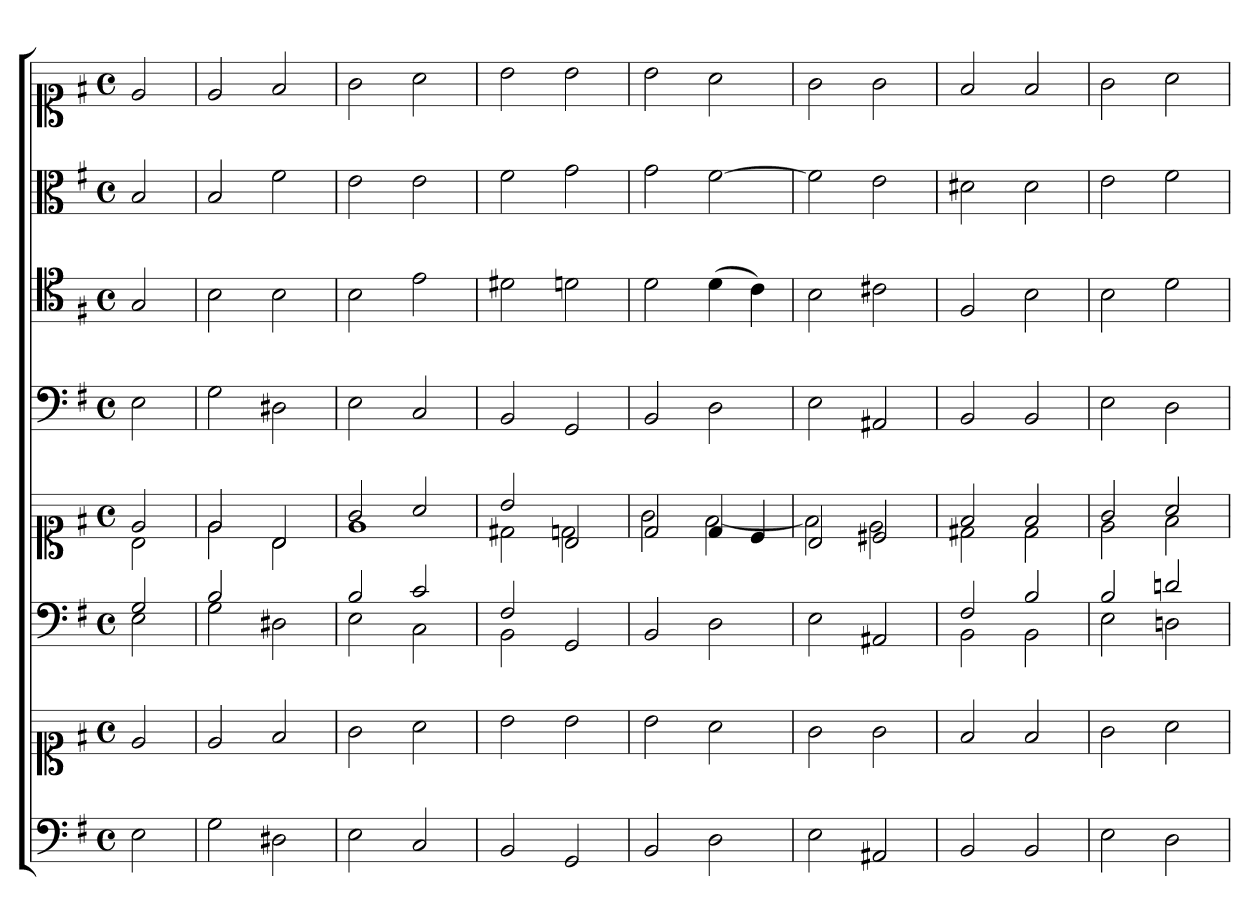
**kern	**kern	**kern	**kern	**kern	**kern	**kern	**kern
*part6	*part6	*part5	*part5	*part4	*part3	*part2	*part1
*staff8	*staff7	*staff6	*staff5	*staff4	*staff3	*staff2	*staff1
*clefF4	*clefC1	*clefF4	*clefC1	*clefF4	*clefC4	*clefC3	*clefC1
*k[f#]	*k[f#]	*k[f#]	*k[f#]	*k[f#]	*k[f#]	*k[f#]	*k[f#]
*G:	*G:	*G:	*G:	*G:	*G:	*G:	*G:
*M4/4	*M4/4	*M4/4	*M4/4	*M4/4	*M4/4	*M4/4	*M4/4
*met(c)	*met(c)	*met(c)	*met(c)	*met(c)	*met(c)	*met(c)	*met(c)
*MM180	*MM180	*MM180	*MM180	*MM180	*MM180	*MM180	*MM180
=1	=1	=1	=1	=1	=1	=1	=1
*	*	*^	*^	*	*	*	*
2E	2e	2G	2E	2e	2B	2E	2G	2B	2e
=2	=2	=2	=2	=2	=2	=2	=2	=2	=2
2G	2e	2B	2G	2e	2e	2G	2B	2B	2e
2D#X	2f#	2ryy	2D#X	2B	2B	2D#X	2B	2f#	2f#
=3	=3	=3	=3	=3	=3	=3	=3	=3	=3
2E	2g	2B	2E	2g	1e	2E	2B	2e	2g
2C	2a	2c	2C	2a	.	2C	2e	2e	2a
=4	=4	=4	=4	=4	=4	=4	=4	=4	=4
2BB	2b	2F#	2BB	2b	2d#X	2BB	2d#X	2f#	2b
2GG	2b	2ryy	2GG	2B	2dn	2GG	2dn	2g	2b
*	*	*v	*v	*	*	*	*	*	*
=5	=5	=5	=5	=5	=5	=5	=5	=5
2BB	2b	2BB	2d	2g	2BB	2d	2g	2b
2D	2a	2D	4d	[2f#	2D	(4d	[2f#	2a
.	.	.	4c	.	.	4c)	.	.
=6	=6	=6	=6	=6	=6	=6	=6	=6
2E	2g	2E	2B	2f#]	2E	2B	2f#]	2g
2AA#X	2g	2AA#X	2c#X	2e	2AA#X	2c#X	2e	2g
=7	=7	=7	=7	=7	=7	=7	=7	=7
*	*	*^	*	*	*	*	*	*
2BB	2f#	2F#	2BB	2f#	2d#X	2BB	2F#	2d#X	2f#
2BB	2f#	2B	2BB	2f#	2d#	2BB	2B	2d#	2f#
=8	=8	=8	=8	=8	=8	=8	=8	=8	=8
2E	2g	2B	2E	2g	2e	2E	2B	2e	2g
2D	2a	2dn	2Dn	2a	2f#	2D	2d	2f#	2a
*	*	*v	*v	*	*	*	*	*	*
*	*	*	*v	*v	*	*	*	*
=	=	=	=	=	=	=	=
*-	*-	*-	*-	*-	*-	*-	*-
